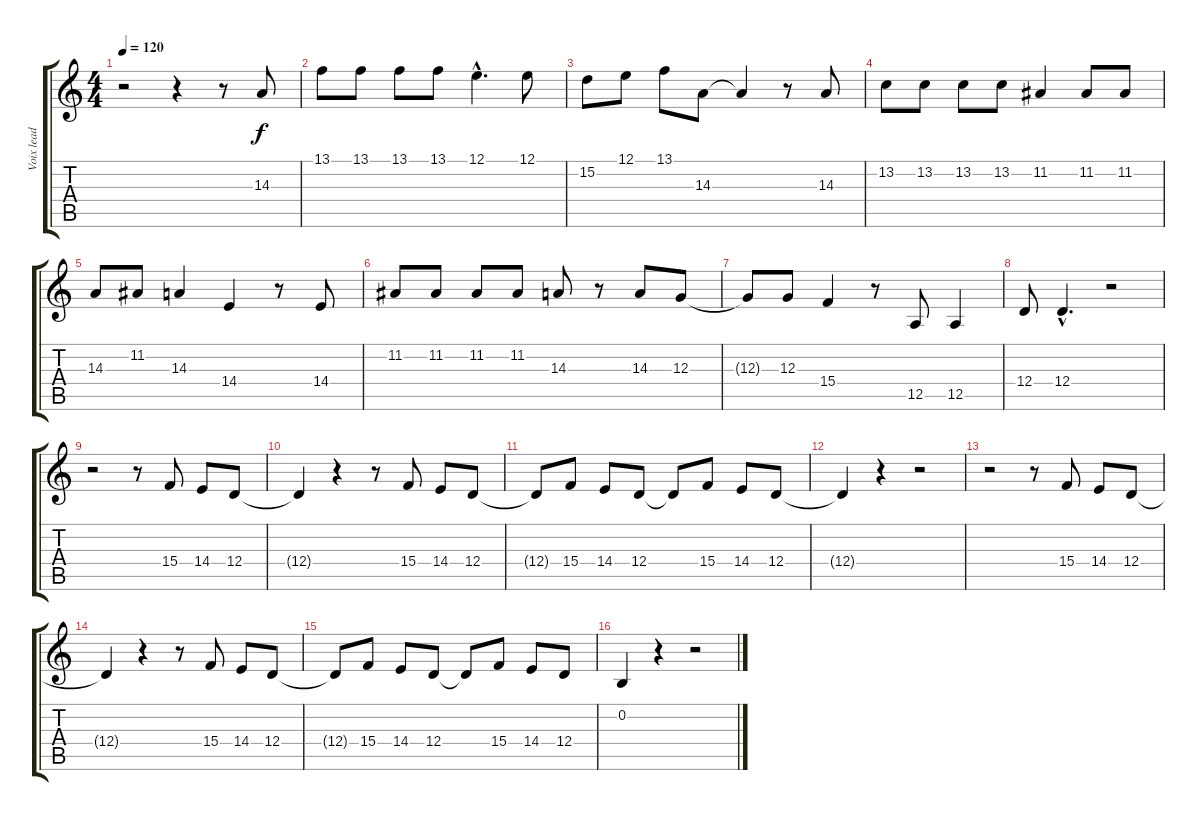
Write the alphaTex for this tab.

\track ("Voix lead" "Voix lead") {instrument accordion}
\staff {score tabs}
\tuning (E4 B3 G3 D3 A2 E2) {hide}
\ts (4 4)
\tempo 120
\clef g2
\ks c
r.2{dy f} r.4 r.8 14.3.8 |
13.1.8 13.1.8 13.1.8 13.1.8 12.1{hac}.4{d} 12.1.8 |
15.2.8 12.1.8 13.1.8 14.3.8 14.3{t}.4 r.8 14.3.8 |
13.2.8 13.2.8 13.2.8 13.2.8 11.2.4 11.2.8 11.2.8 |
14.3.8 11.2.8 14.3.4 14.4.4 r.8 14.4.8 |
11.2.8 11.2.8 11.2.8 11.2.8 14.3.8 r.8 14.3.8 12.3.8 |
12.3{t}.8 12.3.8 15.4.4 r.8 12.5.8 12.5.4 |
12.4.8 12.4{hac}.4{d} r.2 |
r.2 r.8 15.4.8 14.4.8 12.4.8 |
12.4{t}.4 r.4 r.8 15.4.8 14.4.8 12.4.8 |
12.4{t}.8 15.4.8 14.4.8 12.4.8 12.4{t}.8 15.4.8 14.4.8 12.4.8 |
12.4{t}.4 r.4 r.2 |
r.2 r.8 15.4.8 14.4.8 12.4.8 |
12.4{t}.4 r.4 r.8 15.4.8 14.4.8 12.4.8 |
12.4{t}.8 15.4.8 14.4.8 12.4.8 12.4{t}.8 15.4.8 14.4.8 12.4.8 |
0.2.4 r.4 r.2
